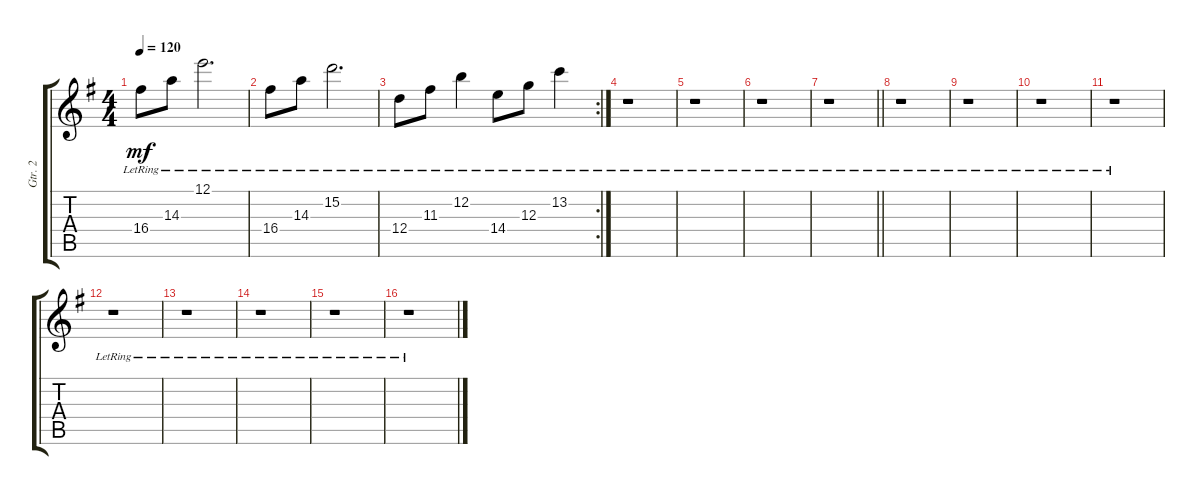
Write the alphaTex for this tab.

\track ("Gtr. 2" "Gtr. 2") {instrument electricguitarclean}
\staff {score tabs}
\tuning (E4 B3 G3 D3 A2 E2) {hide}
\ts (4 4)
\tempo 120
\clef g2
\ks g
16.4{lr}.8{dy mf} 14.3{lr}.8 12.1{lr}.2{d} |
16.4{lr}.8 14.3{lr}.8 15.2{lr}.2{d} |
\rc 2
12.4{lr}.8 11.3{lr}.8 12.2{lr}.4 14.4{lr}.8 12.3{lr}.8 13.2{lr}.4 |
r.1 |
r.1 |
r.1 |
\barLineRight lightlight
r.1 |
r.1 |
r.1 |
r.1 |
r.1 |
r.1 |
r.1 |
r.1 |
r.1 |
r.1
